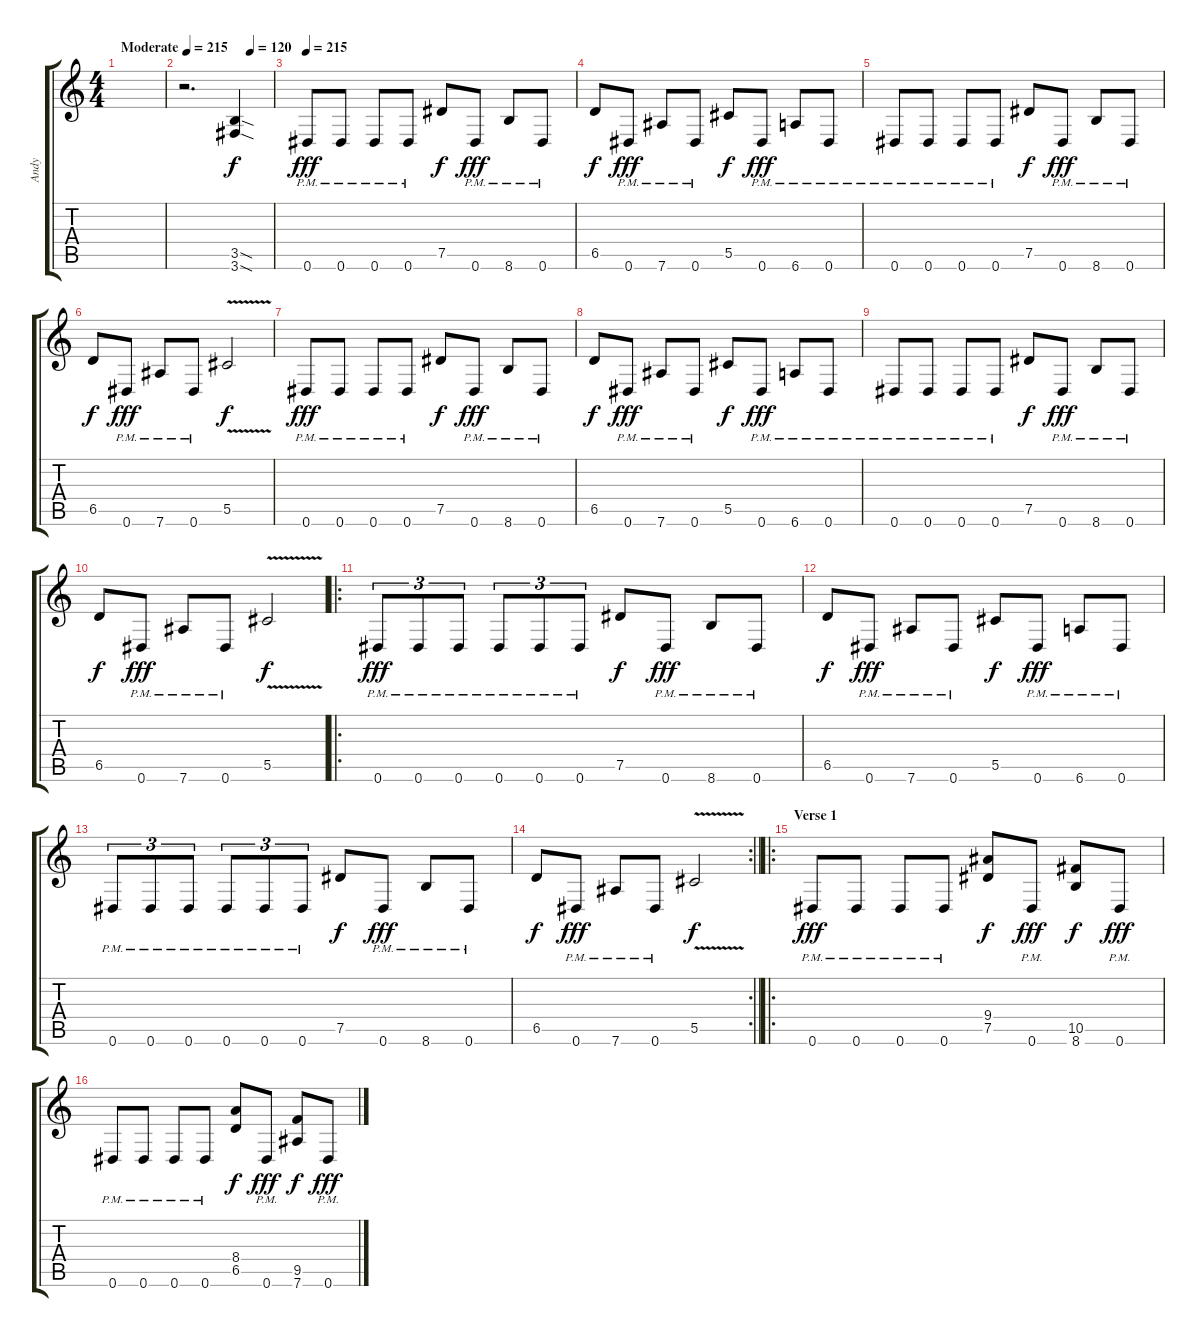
\track ("Andy" "Andy") {instrument distortionguitar}
\staff {score tabs}
\tuning (Eb4 Bb3 Gb3 Db3 Ab2 Eb2) {hide}
\ts (4 4)
\tempo (215 "Moderate")
\tempo 155
\tempo (215 "Moderate")
\clef g2
\ks c
|
\tempo (120 0.75)
r.2{d} (3.5{sod} 3.6{sod}).4 |
\tempo 215
0.6{pm}.8{dy fff} 0.6{pm}.8 0.6{pm}.8 0.6{pm}.8 7.5.8{dy f} 0.6{pm}.8{dy fff} 8.6{pm}.8 0.6{pm}.8 |
6.5.8{dy f} 0.6{pm}.8{dy fff} 7.6{pm}.8 0.6{pm}.8 5.5.8{dy f} 0.6{pm}.8{dy fff} 6.6{pm}.8 0.6{pm}.8 |
0.6{pm}.8 0.6{pm}.8 0.6{pm}.8 0.6{pm}.8 7.5.8{dy f} 0.6{pm}.8{dy fff} 8.6{pm}.8 0.6{pm}.8 |
6.5.8{dy f} 0.6{pm}.8{dy fff} 7.6{pm}.8 0.6{pm}.8 5.5{v}.2{dy f} |
0.6{pm}.8{dy fff} 0.6{pm}.8 0.6{pm}.8 0.6{pm}.8 7.5.8{dy f} 0.6{pm}.8{dy fff} 8.6{pm}.8 0.6{pm}.8 |
6.5.8{dy f} 0.6{pm}.8{dy fff} 7.6{pm}.8 0.6{pm}.8 5.5.8{dy f} 0.6{pm}.8{dy fff} 6.6{pm}.8 0.6{pm}.8 |
0.6{pm}.8 0.6{pm}.8 0.6{pm}.8 0.6{pm}.8 7.5.8{dy f} 0.6{pm}.8{dy fff} 8.6{pm}.8 0.6{pm}.8 |
6.5.8{dy f} 0.6{pm}.8{dy fff} 7.6{pm}.8 0.6{pm}.8 5.5{v}.2{dy f} |
\ro
0.6{pm}.8{tu (3 2) dy fff} 0.6{pm}.8{tu (3 2)} 0.6{pm}.8{tu (3 2)} 0.6{pm}.8{tu (3 2)} 0.6{pm}.8{tu (3 2)} 0.6{pm}.8{tu (3 2)} 7.5.8{dy f} 0.6{pm}.8{dy fff} 8.6{pm}.8 0.6{pm}.8 |
6.5.8{dy f} 0.6{pm}.8{dy fff} 7.6{pm}.8 0.6{pm}.8 5.5.8{dy f} 0.6{pm}.8{dy fff} 6.6{pm}.8 0.6{pm}.8 |
0.6{pm}.8{tu (3 2)} 0.6{pm}.8{tu (3 2)} 0.6{pm}.8{tu (3 2)} 0.6{pm}.8{tu (3 2)} 0.6{pm}.8{tu (3 2)} 0.6{pm}.8{tu (3 2)} 7.5.8{dy f} 0.6{pm}.8{dy fff} 8.6{pm}.8 0.6{pm}.8 |
\rc 2
\barLineRight lightlight
6.5.8{dy f} 0.6{pm}.8{dy fff} 7.6{pm}.8 0.6{pm}.8 5.5{v}.2{dy f} |
\ro
\section ("" "Verse 1")
0.6{pm}.8{dy fff} 0.6{pm}.8 0.6{pm}.8 0.6{pm}.8 (9.4 7.5).8{dy f} 0.6{pm}.8{dy fff} (10.5 8.6).8{dy f} 0.6{pm}.8{dy fff} |
0.6{pm}.8 0.6{pm}.8 0.6{pm}.8 0.6{pm}.8 (8.4 6.5).8{dy f} 0.6{pm}.8{dy fff} (9.5 7.6).8{dy f} 0.6{pm}.8{dy fff}
